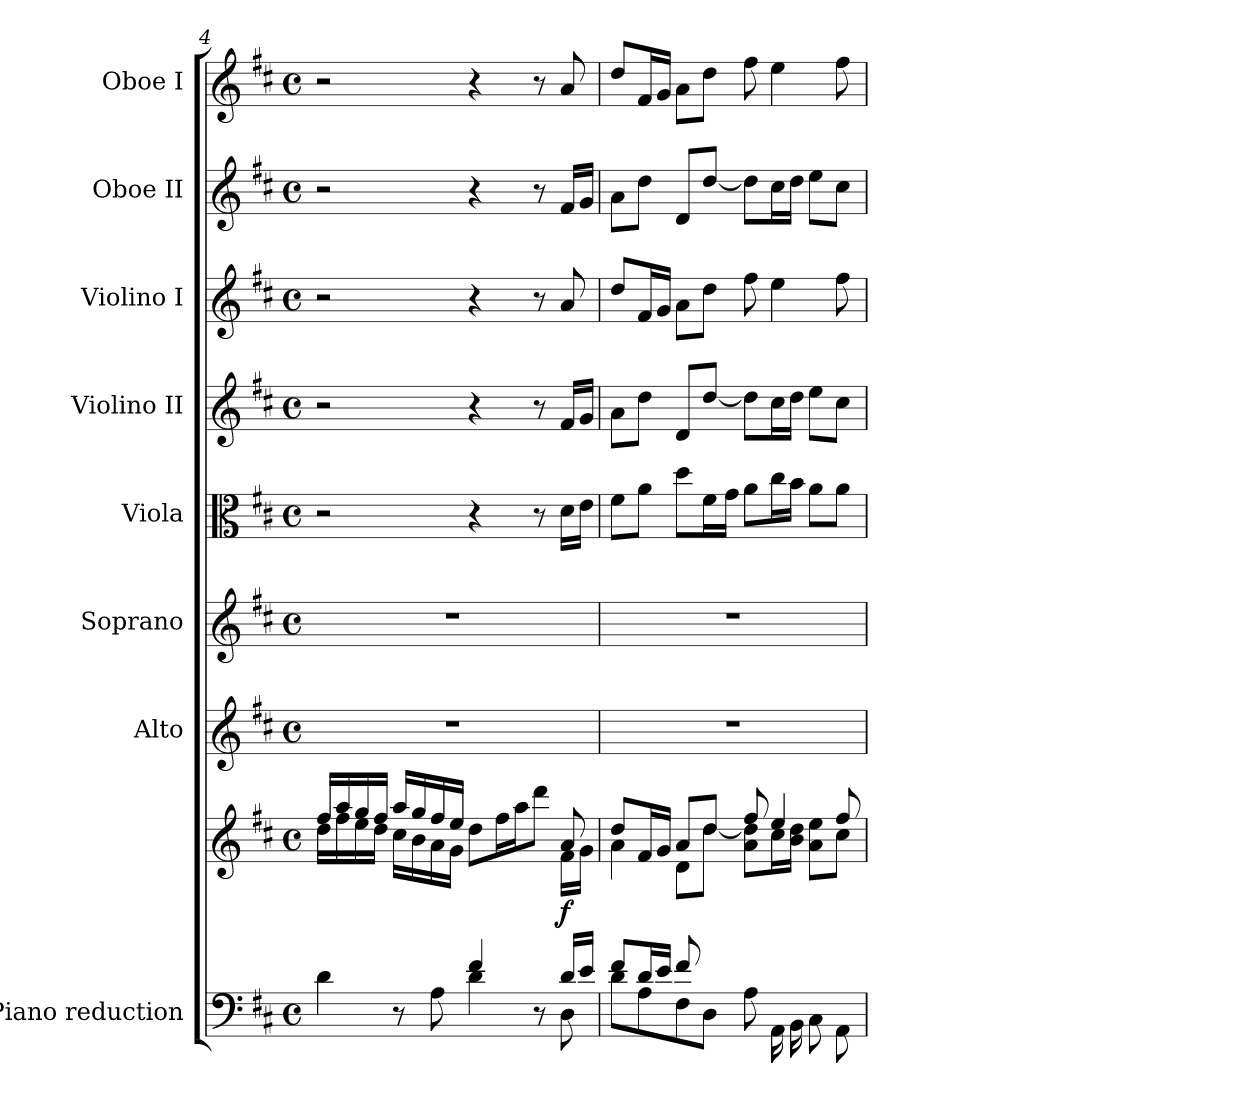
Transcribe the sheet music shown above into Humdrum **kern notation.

**kern	**kern	**dynam	**kern	**kern	**kern	**kern	**kern	**kern	**kern
*part8	*part8	*part8	*part7	*part6	*part5	*part4	*part3	*part2	*part1
*staff9	*staff8	*staff8/9	*staff7	*staff6	*staff5	*staff4	*staff3	*staff2	*staff1
*I"Piano reduction	*	*	*I"Alto	*I"Soprano	*I"Viola	*I"Violino II	*I"Violino I	*I"Oboe II	*I"Oboe I
*I'Pno	*	*	*	*	*I'Vla	*I'Vln	*I'Vln	*I'Ob	*I'Ob
!!LO:LB:g=z
*clefF4	*clefG2	*	*clefG2	*clefG2	*clefC3	*clefG2	*clefG2	*clefG2	*clefG2
*k[f#c#]	*k[f#c#]	*	*k[f#c#]	*k[f#c#]	*k[f#c#]	*k[f#c#]	*k[f#c#]	*k[f#c#]	*k[f#c#]
*M4/4	*M4/4	*	*M4/4	*M4/4	*M4/4	*M4/4	*M4/4	*M4/4	*M4/4
*met(c)	*met(c)	*	*met(c)	*met(c)	*met(c)	*met(c)	*met(c)	*met(c)	*met(c)
=4	=4	=4	=4	=4	=4	=4	=4	=4	=4
*^	*^	*	*	*	*	*	*	*	*
4ryy	4d\	16ff#/LL	16dd\LL	.	1r	1r	2r	2r	2r	2r	2r
.	.	16aa/	16ff#\	.	.	.	.	.	.	.	.
.	.	16gg/	16ee\	.	.	.	.	.	.	.	.
.	.	16ff#/JJ	16dd\JJ	.	.	.	.	.	.	.	.
8r	8ryy	16aa/LL	16cc#\LL	.	.	.	.	.	.	.	.
.	.	16gg/	16b\	.	.	.	.	.	.	.	.
8ryy	8A\	16ff#/	16a\	.	.	.	.	.	.	.	.
.	.	16ee/JJ	16g\JJ	.	.	.	.	.	.	.	.
4f#/	4d\	4ryy	8dd\L	.	.	.	4r	4r	4r	4r	4r
.	.	.	16ff#\L	.	.	.	.	.	.	.	.
.	.	.	16aa\J	.	.	.	.	.	.	.	.
8r	8ryy	8ryy	8ddd\J	.	.	.	8r	8r	8r	8r	8r
!	!	!	!	!LO:DY:b	!	!	!	!	!	!	!
16d/LL	8D\	8a/	16f#\LL	f	.	.	16d\LL	16f#/LL	8a/	16f#/LL	8a/
16e/JJ	.	.	16g\JJ	.	.	.	16e\JJ	16g/JJ	.	16g/JJ	.
=5	=5	=5	=5	=5	=5	=5	=5	=5	=5	=5	=5
*	*	*	*^	*	*	*	*	*	*	*	*
8f#/L	8d\L	8dd/L	4a\	4.ryy	.	1r	1r	8f#\L	8a\L	8dd/L	8a\L	8dd/L
16d/L	8A\	16f#/L	.	.	.	.	.	8a\J	8dd\J	16f#/L	8dd\J	16f#/L
16e/JJ	.	16g/JJ	.	.	.	.	.	.	.	16g/JJ	.	16g/JJ
8f#/L	8F#\	8a/L	8d\L	.	.	.	.	8dd\L	8d/L	8a\L	8d/L	8a\L
8ryy	8D\J	8dd/J	[8dd\J	16f#\L	.	.	.	16f#\L	[8dd/J	8dd\J	[8dd/J	8dd\J
.	.	.	.	16g\JJ	.	.	.	16g\JJ	.	.	.	.
8A\L	2ryy	8ff#/	8a\ 8dd\]L	2ryy	.	.	.	8a\L	8dd\L]	8ff#\	8dd\L]	8ff#\
16AA\L	.	4ee/	16cc#\L	.	.	.	.	16cc#\L	16cc#\L	4ee\	16cc#\L	4ee\
16BB\J	.	.	16b\ 16dd\JJ	.	.	.	.	16b\JJ	16dd\JJ	.	16dd\JJ	.
8C#\	.	.	8a\ 8ee\L	.	.	.	.	8a\L	8ee\L	.	8ee\L	.
8AA\J	.	8ff#/	8cc#\J	.	.	.	.	8a\J	8cc#\J	8ff#\	8cc#\J	8ff#\
*v	*v	*	*	*	*	*	*	*	*	*	*	*
*	*v	*v	*v	*	*	*	*	*	*	*	*
=	=	=	=	=	=	=	=	=	=
*-	*-	*-	*-	*-	*-	*-	*-	*-	*-
